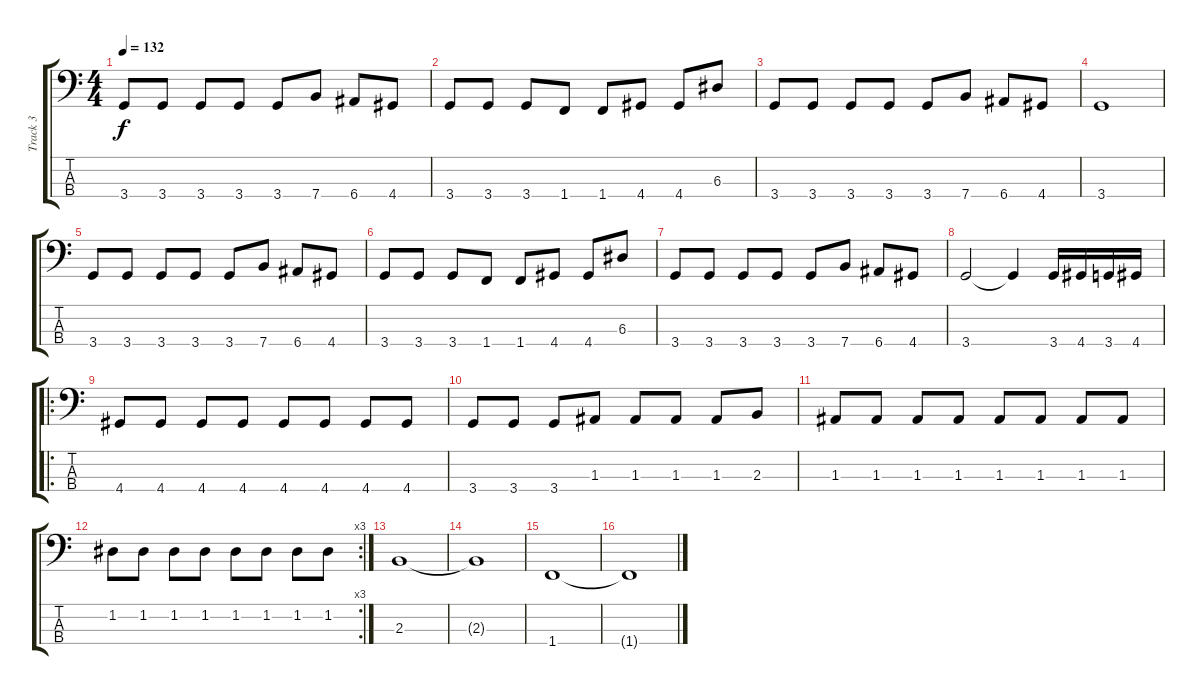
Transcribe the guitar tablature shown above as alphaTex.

\track ("Track 3" "Track 3") {instrument electricbassfinger}
\staff {score tabs}
\tuning (G2 D2 A1 E1) {hide}
\ts (4 4)
\tempo 132
\clef f4
\ks c
3.4.8{dy f} 3.4.8 3.4.8 3.4.8 3.4.8 7.4.8 6.4.8 4.4.8 |
3.4.8 3.4.8 3.4.8 1.4.8 1.4.8 4.4.8 4.4.8 6.3.8 |
3.4.8 3.4.8 3.4.8 3.4.8 3.4.8 7.4.8 6.4.8 4.4.8 |
3.4.1 |
3.4.8 3.4.8 3.4.8 3.4.8 3.4.8 7.4.8 6.4.8 4.4.8 |
3.4.8 3.4.8 3.4.8 1.4.8 1.4.8 4.4.8 4.4.8 6.3.8 |
3.4.8 3.4.8 3.4.8 3.4.8 3.4.8 7.4.8 6.4.8 4.4.8 |
3.4.2 3.4{t}.4 3.4.16 4.4.16 3.4.16 4.4.16 |
\ro
4.4.8 4.4.8 4.4.8 4.4.8 4.4.8 4.4.8 4.4.8 4.4.8 |
3.4.8 3.4.8 3.4.8 1.3.8 1.3.8 1.3.8 1.3.8 2.3.8 |
1.3.8 1.3.8 1.3.8 1.3.8 1.3.8 1.3.8 1.3.8 1.3.8 |
\rc 3
1.2.8 1.2.8 1.2.8 1.2.8 1.2.8 1.2.8 1.2.8 1.2.8 |
2.3.1 |
2.3{t}.1 |
1.4.1 |
1.4{t}.1
